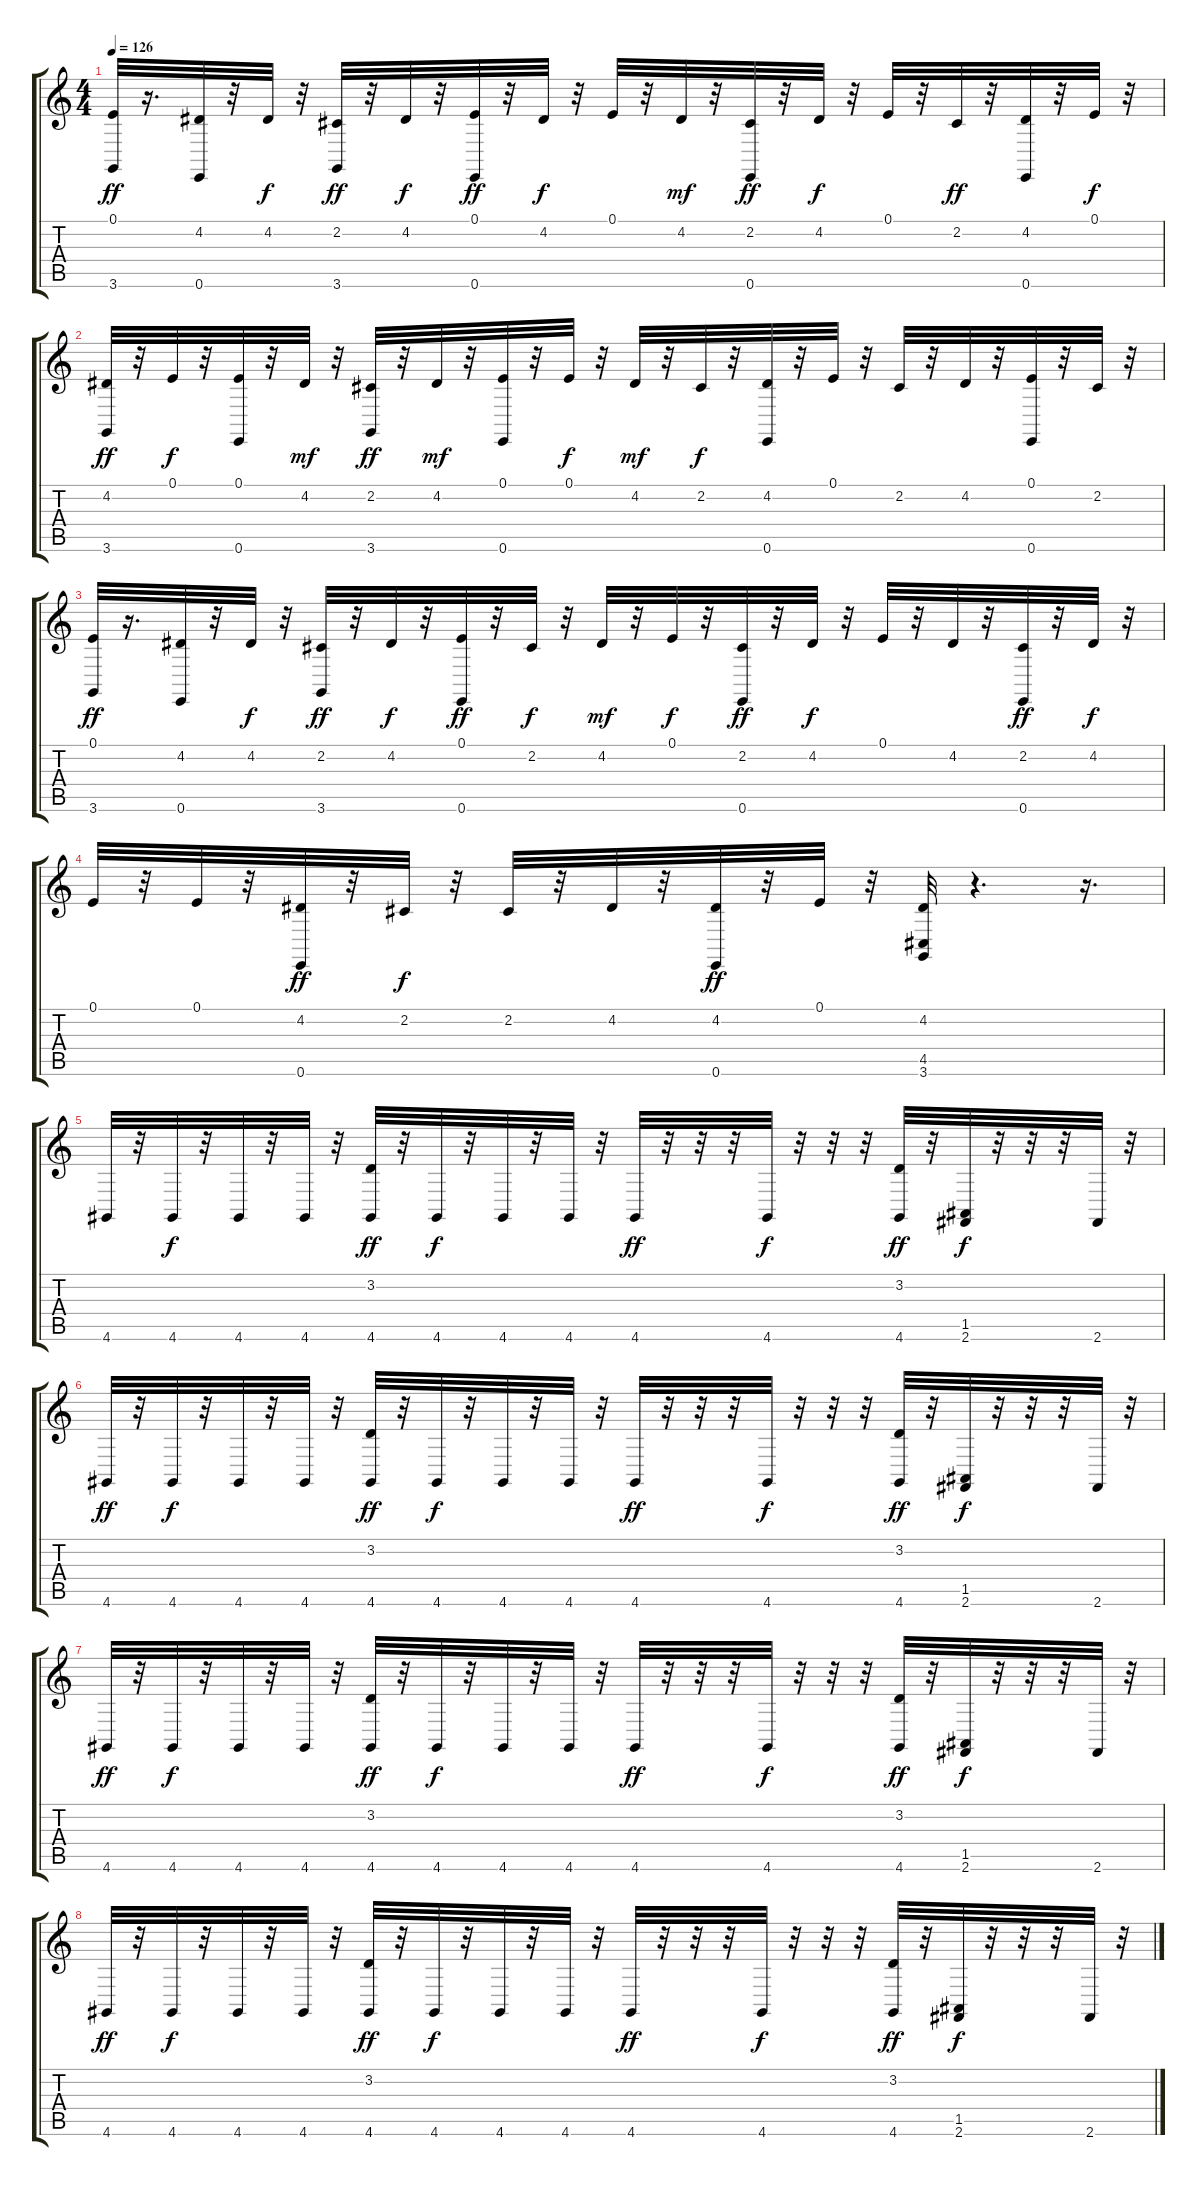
\track "" {instrument brightacousticpiano}
\staff {score tabs}
\tuning (E4 B3 G3 D3 A2 E2) {hide}
\ts (4 4)
\tempo 126
\clef g2
\ks c
(0.1 3.6).32{dy ff} r.16{d} (4.2 0.6).32 r.32 4.2.32{dy f} r.32 (2.2 3.6).32{dy ff} r.32 4.2.32{dy f} r.32 (0.1 0.6).32{dy ff} r.32 4.2.32{dy f} r.32 0.1.32 r.32 4.2.32{dy mf} r.32 (2.2 0.6).32{dy ff} r.32 4.2.32{dy f} r.32 0.1.32 r.32 2.2.32{dy ff} r.32 (4.2 0.6).32 r.32 0.1.32{dy f} r.32 |
(4.2 3.6).32{dy ff} r.32 0.1.32{dy f} r.32 (0.1 0.6).32 r.32 4.2.32{dy mf} r.32 (2.2 3.6).32{dy ff} r.32 4.2.32{dy mf} r.32 (0.1 0.6).32 r.32 0.1.32{dy f} r.32 4.2.32{dy mf} r.32 2.2.32{dy f} r.32 (4.2 0.6).32 r.32 0.1.32 r.32 2.2.32 r.32 4.2.32 r.32 (0.1 0.6).32 r.32 2.2.32 r.32 |
(0.1 3.6).32{dy ff} r.16{d} (4.2 0.6).32 r.32 4.2.32{dy f} r.32 (2.2 3.6).32{dy ff} r.32 4.2.32{dy f} r.32 (0.1 0.6).32{dy ff} r.32 2.2.32{dy f} r.32 4.2.32{dy mf} r.32 0.1.32{dy f} r.32 (2.2 0.6).32{dy ff} r.32 4.2.32{dy f} r.32 0.1.32 r.32 4.2.32 r.32 (2.2 0.6).32{dy ff} r.32 4.2.32{dy f} r.32 |
0.1.32 r.32 0.1.32 r.32 (4.2 0.6).32{dy ff} r.32 2.2.32{dy f} r.32 2.2.32 r.32 4.2.32 r.32 (4.2 0.6).32{dy ff} r.32 0.1.32 r.32 (4.2 4.5 3.6).32 r.4{d} r.16{d} |
4.6.32 r.32 4.6.32{dy f} r.32 4.6.32 r.32 4.6.32 r.32 (3.2 4.6).32{dy ff} r.32 4.6.32{dy f} r.32 4.6.32 r.32 4.6.32 r.32 4.6.32{dy ff} r.32 r.32 r.32 4.6.32{dy f} r.32 r.32 r.32 (3.2 4.6).32{dy ff} r.32 (1.5 2.6).32{dy f} r.32 r.32 r.32 2.6.32 r.32 |
4.6.32{dy ff} r.32 4.6.32{dy f} r.32 4.6.32 r.32 4.6.32 r.32 (3.2 4.6).32{dy ff} r.32 4.6.32{dy f} r.32 4.6.32 r.32 4.6.32 r.32 4.6.32{dy ff} r.32 r.32 r.32 4.6.32{dy f} r.32 r.32 r.32 (3.2 4.6).32{dy ff} r.32 (1.5 2.6).32{dy f} r.32 r.32 r.32 2.6.32 r.32 |
4.6.32{dy ff} r.32 4.6.32{dy f} r.32 4.6.32 r.32 4.6.32 r.32 (3.2 4.6).32{dy ff} r.32 4.6.32{dy f} r.32 4.6.32 r.32 4.6.32 r.32 4.6.32{dy ff} r.32 r.32 r.32 4.6.32{dy f} r.32 r.32 r.32 (3.2 4.6).32{dy ff} r.32 (1.5 2.6).32{dy f} r.32 r.32 r.32 2.6.32 r.32 |
4.6.32{dy ff} r.32 4.6.32{dy f} r.32 4.6.32 r.32 4.6.32 r.32 (3.2 4.6).32{dy ff} r.32 4.6.32{dy f} r.32 4.6.32 r.32 4.6.32 r.32 4.6.32{dy ff} r.32 r.32 r.32 4.6.32{dy f} r.32 r.32 r.32 (3.2 4.6).32{dy ff} r.32 (1.5 2.6).32{dy f} r.32 r.32 r.32 2.6.32 r.32
